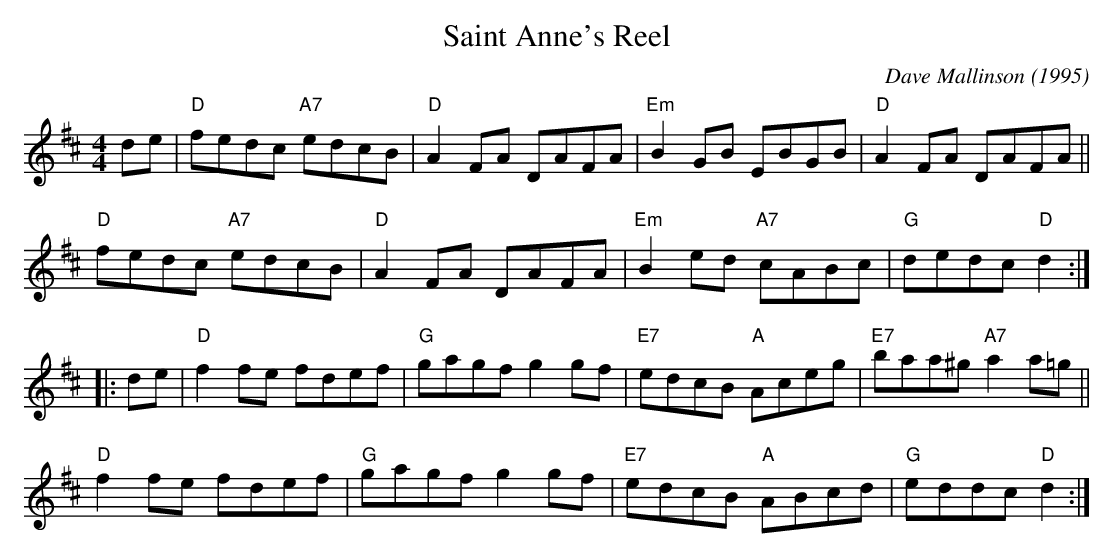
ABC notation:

X:1
T: Saint Anne's Reel
O: Dave Mallinson (1995)
M: 4/4
L: 1/8
K: D
de |\
"D"fedc "A7"edcB | "D"A2FA DAFA | "Em"B2GB EBGB | "D"A2FA DAFA ||
"D"fedc "A7"edcB | "D"A2FA DAFA | "Em"B2ed "A7"cABc | "G"dedc "D"d2 :|
|: de |\
"D"f2fe fdef | "G"gagf g2gf | "E7"edcB "A"Aceg | "E7"baa^g "A7"a2a=g ||
"D"f2fe fdef | "G"gagf g2gf | "E7"edcB "A"ABcd | "G"eddc "D"d2 :|
